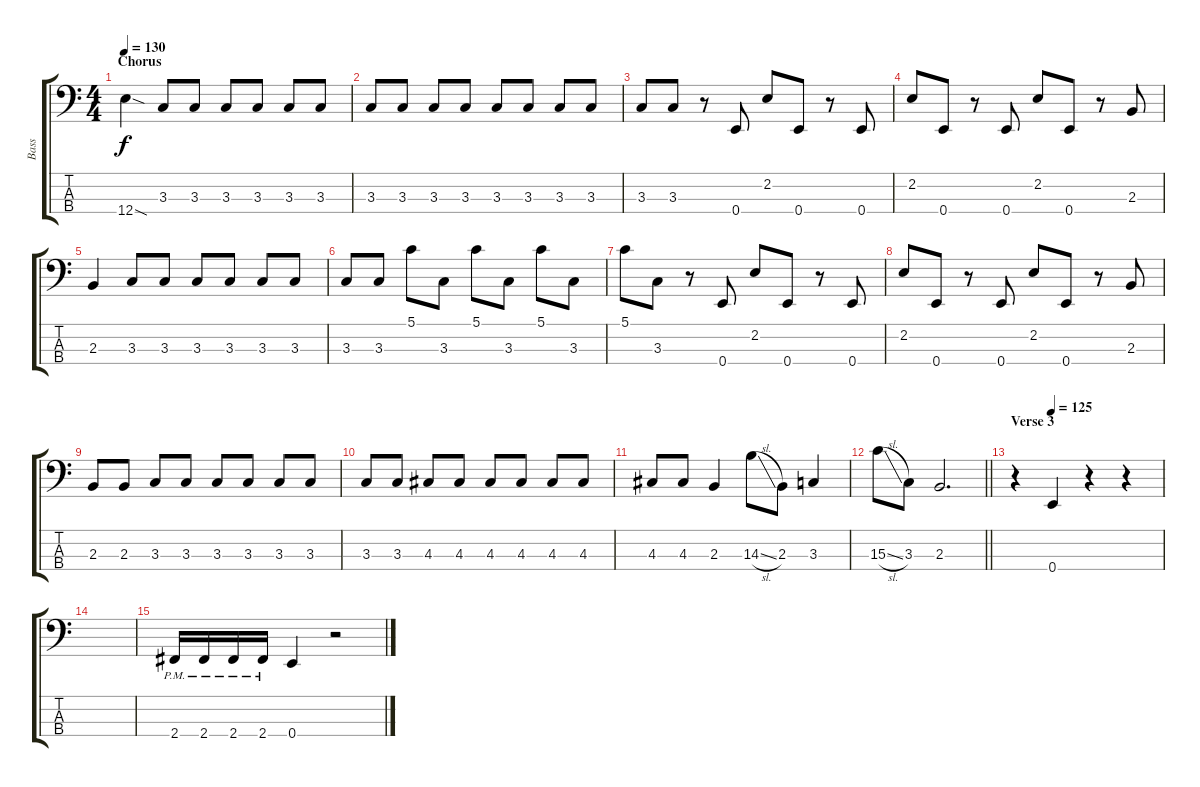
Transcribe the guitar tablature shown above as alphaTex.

\track ("Bass" "Bass") {instrument electricbassfinger}
\staff {score tabs}
\tuning (G2 D2 A1 E1) {hide}
\ts (4 4)
\section ("" "Chorus")
\tempo 130
\clef f4
\ks c
12.4{sod}.4{dy f} 3.3.8 3.3.8 3.3.8 3.3.8 3.3.8 3.3.8 |
3.3.8 3.3.8 3.3.8 3.3.8 3.3.8 3.3.8 3.3.8 3.3.8 |
3.3.8 3.3.8 r.8 0.4.8 2.2.8 0.4.8 r.8 0.4.8 |
2.2.8 0.4.8 r.8 0.4.8 2.2.8 0.4.8 r.8 2.3.8 |
2.3.4 3.3.8 3.3.8 3.3.8 3.3.8 3.3.8 3.3.8 |
3.3.8 3.3.8 5.1.8 3.3.8 5.1.8 3.3.8 5.1.8 3.3.8 |
5.1.8 3.3.8 r.8 0.4.8 2.2.8 0.4.8 r.8 0.4.8 |
2.2.8 0.4.8 r.8 0.4.8 2.2.8 0.4.8 r.8 2.3.8 |
2.3.8 2.3.8 3.3.8 3.3.8 3.3.8 3.3.8 3.3.8 3.3.8 |
3.3.8 3.3.8 4.3.8 4.3.8 4.3.8 4.3.8 4.3.8 4.3.8 |
4.3.8 4.3.8 2.3.4 14.3{sl}.8 2.3.8 3.3.4 |
\barLineRight lightlight
15.3{sl}.8 3.3.8 2.3.2{d} |
\section ("" "Verse 3")
\tempo (125 0.25)
r.4 0.4.4 r.4 r.4 |
|
2.4{pm}.16 2.4{pm}.16 2.4{pm}.16 2.4{pm}.16 0.4.4 r.2
